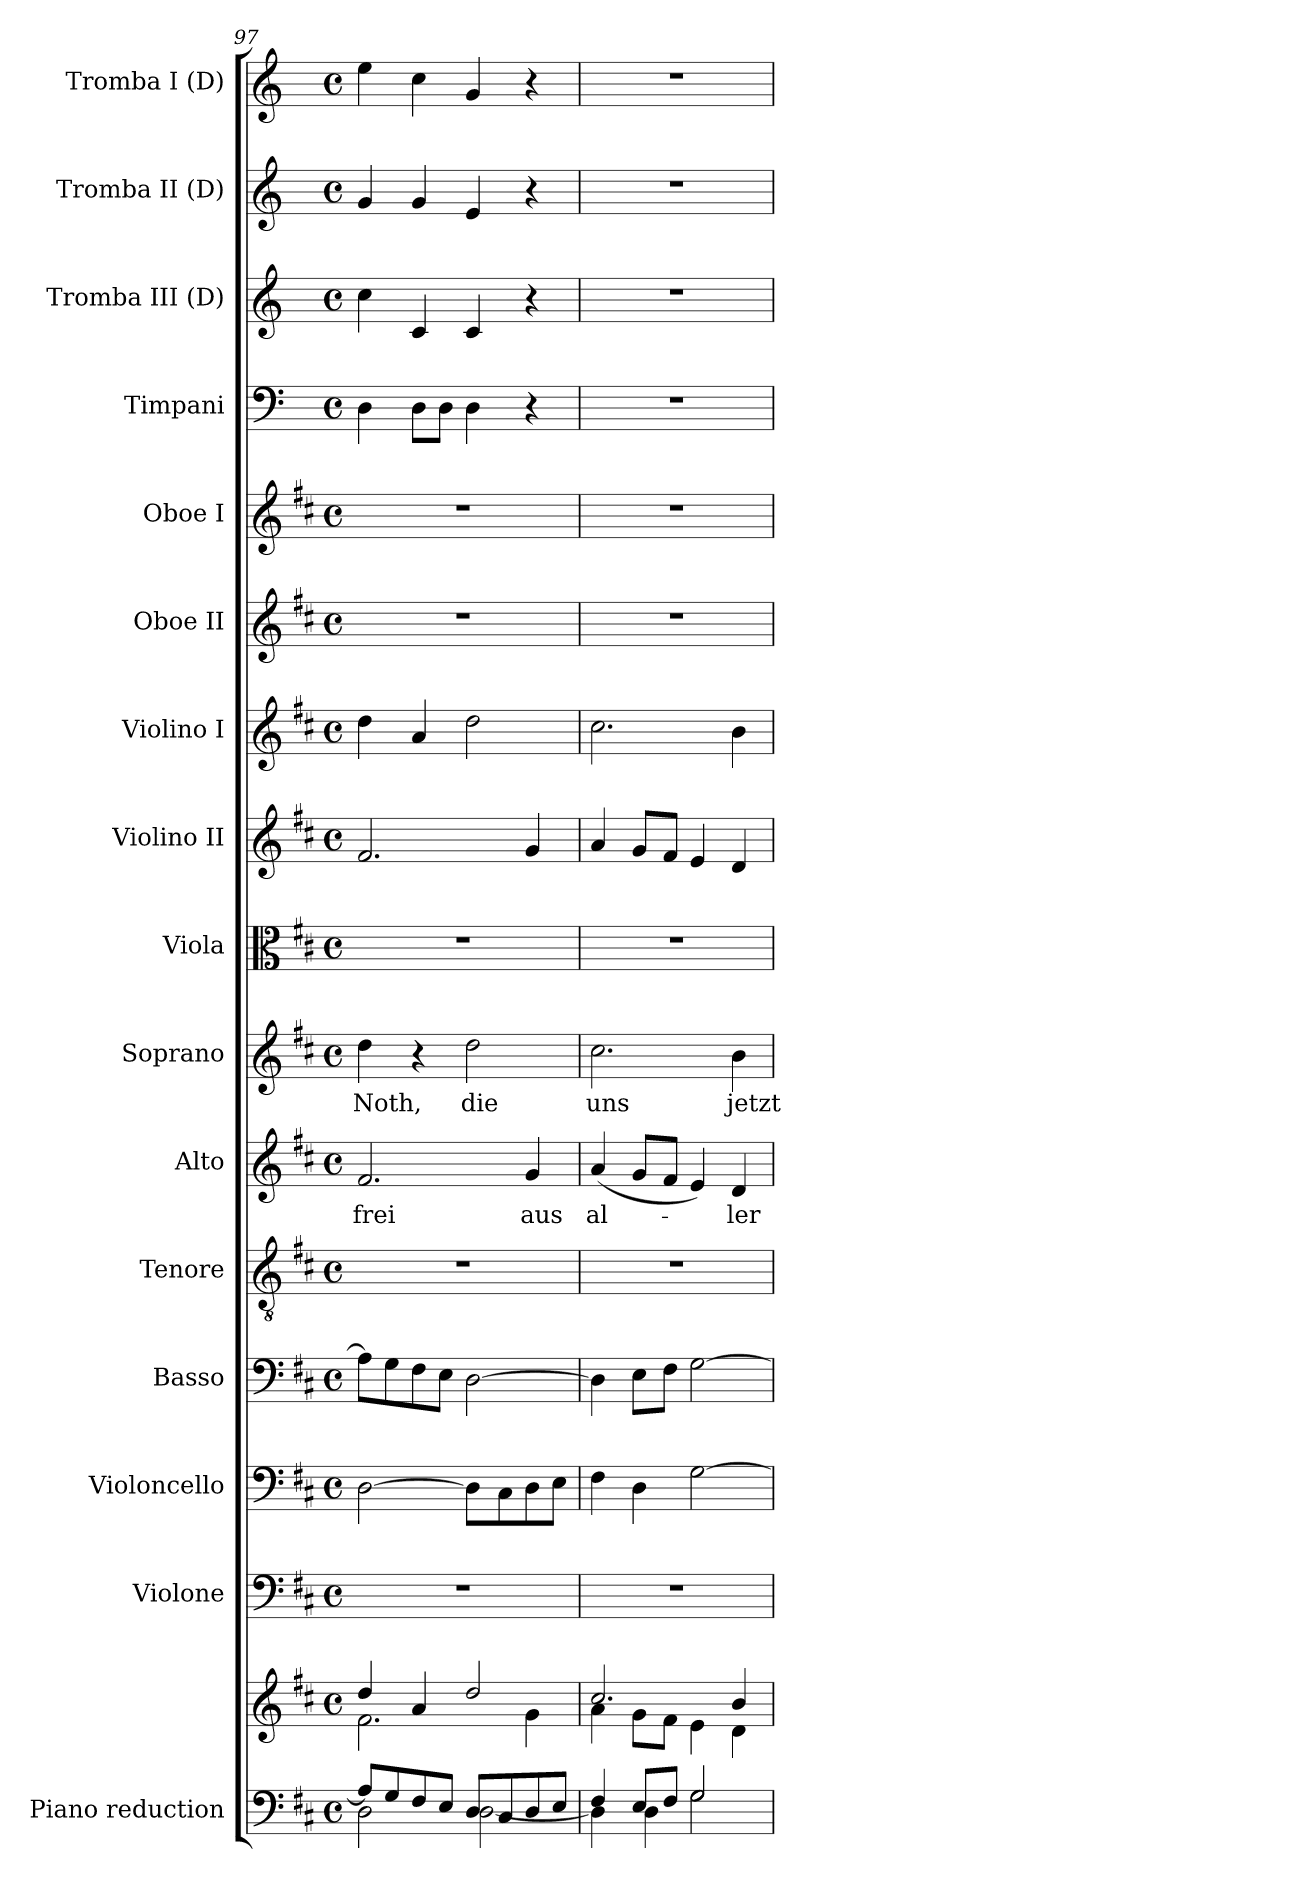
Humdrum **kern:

**kern	**kern	**kern	**kern	**kern	**kern	**kern	**text	**kern	**text	**kern	**kern	**kern	**kern	**kern	**kern	**kern	**kern	**kern
*part16	*part16	*part15	*part14	*part13	*part12	*part11	*part11	*part10	*part10	*part9	*part8	*part7	*part6	*part5	*part4	*part3	*part2	*part1
*staff17	*staff16	*staff15	*staff14	*staff13	*staff12	*staff11	*staff11	*staff10	*staff10	*staff9	*staff8	*staff7	*staff6	*staff5	*staff4	*staff3	*staff2	*staff1
*I"Piano reduction	*	*I"Violone	*I"Violoncello	*I"Basso	*I"Tenore	*I"Alto	*	*I"Soprano	*	*I"Viola	*I"Violino II	*I"Violino I	*I"Oboe II	*I"Oboe I	*I"Timpani	*I"Tromba III (D)	*I"Tromba II (D)	*I"Tromba I (D)
*I'Pno	*	*	*	*	*	*	*	*	*	*	*	*	*I'Ob	*I'Ob	*I'Timp	*	*	*
*clefF4	*clefG2	*clefF4	*clefF4	*clefF4	*clefGv2	*clefG2	*	*clefG2	*	*clefC3	*clefG2	*clefG2	*clefG2	*clefG2	*clefF4	*clefG2	*clefG2	*clefG2
*	*	*ITrd7c12	*	*	*	*	*	*	*	*	*	*	*	*	*	*ITrd-1c-2	*ITrd-1c-2	*ITrd-1c-2
*k[f#c#]	*k[f#c#]	*k[f#c#]	*k[f#c#]	*k[f#c#]	*k[f#c#]	*k[f#c#]	*	*k[f#c#]	*	*k[f#c#]	*k[f#c#]	*k[f#c#]	*k[f#c#]	*k[f#c#]	*k[]	*k[f#c#]	*k[f#c#]	*k[f#c#]
*M4/4	*M4/4	*M4/4	*M4/4	*M4/4	*M4/4	*M4/4	*	*M4/4	*	*M4/4	*M4/4	*M4/4	*M4/4	*M4/4	*M4/4	*M4/4	*M4/4	*M4/4
*met(c)	*met(c)	*met(c)	*met(c)	*met(c)	*met(c)	*met(c)	*	*met(c)	*	*met(c)	*met(c)	*met(c)	*met(c)	*met(c)	*met(c)	*met(c)	*met(c)	*met(c)
=97	=97	=97	=97	=97	=97	=97	=97	=97	=97	=97	=97	=97	=97	=97	=97	=97	=97	=97
*^	*^	*	*	*	*	*	*	*	*	*	*	*	*	*	*	*	*	*
!	!	!	!	!	!	!	!	!	!LO:LY:b	!	!LO:LY:b	!	!	!	!	!	!	!	!	!
8A/L]	2D\	4dd/	2.f#\	1r	[2D\	8A\L]	1r	2.f#/	frei	4dd\	Noth,	1r	2.f#/	4dd\	1r	1r	4D\	4dd\	4a/	4ff#\
8G/	.	.	.	.	.	8G\	.	.	.	.	.	.	.	.	.	.	.	.	.	.
8F#/	.	4a/	.	.	.	8F#\	.	.	.	4r	.	.	.	4a/	.	.	8D\L	4d/	4a/	4dd\
8E/J	.	.	.	.	.	8E\J	.	.	.	.	.	.	.	.	.	.	8D\J	.	.	.
!	!	!	!	!	!	!	!	!	!	!	!LO:LY:b	!	!	!	!	!	!	!	!	!
8D/L	[2D\	2dd/	.	.	8D\L]	[2D\	.	.	.	2dd\	die	.	.	2dd\	.	.	4D\	4d/	4f#/	4a/
8C#/	.	.	.	.	8C#\	.	.	.	.	.	.	.	.	.	.	.	.	.	.	.
!	!	!	!	!	!	!	!	!	!LO:LY:b	!	!	!	!	!	!	!	!	!	!	!
8D/	.	.	4g\	.	8D\	.	.	4g/	aus	.	.	.	4g/	.	.	.	4r	4r	4r	4r
8E/J	.	.	.	.	8E\J	.	.	.	.	.	.	.	.	.	.	.	.	.	.	.
=98	=98	=98	=98	=98	=98	=98	=98	=98	=98	=98	=98	=98	=98	=98	=98	=98	=98	=98	=98	=98
!	!	!	!	!	!	!	!	!	!LO:LY:b	!	!LO:LY:b	!	!	!	!	!	!	!	!	!
4F#/	4D\]	2.cc#/	4a\	1r	4F#\	4D\]	1r	(<4a/	al-	2.cc#\	uns	1r	4a/	2.cc#\	1r	1r	1r	1r	1r	1r
8E/L	4D\	.	8g\L	.	4D\	8E\L	.	8g/L	.	.	.	.	8g/L	.	.	.	.	.	.	.
8F#/J	.	.	8f#\J	.	.	8F#\J	.	8f#/J	.	.	.	.	8f#/J	.	.	.	.	.	.	.
2G/	2G\	.	4e\	.	[2G\	[2G\	.	4e/)	.	.	.	.	4e/	.	.	.	.	.	.	.
!	!	!	!	!	!	!	!	!	!LO:LY:b	!	!LO:LY:b	!	!	!	!	!	!	!	!	!
.	.	4b/	4d\	.	.	.	.	4d/	ler	4b\	jetzt	.	4d/	4b\	.	.	.	.	.	.
*v	*v	*	*	*	*	*	*	*	*	*	*	*	*	*	*	*	*	*	*	*
*	*v	*v	*	*	*	*	*	*	*	*	*	*	*	*	*	*	*	*	*
=	=	=	=	=	=	=	=	=	=	=	=	=	=	=	=	=	=	=
*-	*-	*-	*-	*-	*-	*-	*-	*-	*-	*-	*-	*-	*-	*-	*-	*-	*-	*-
